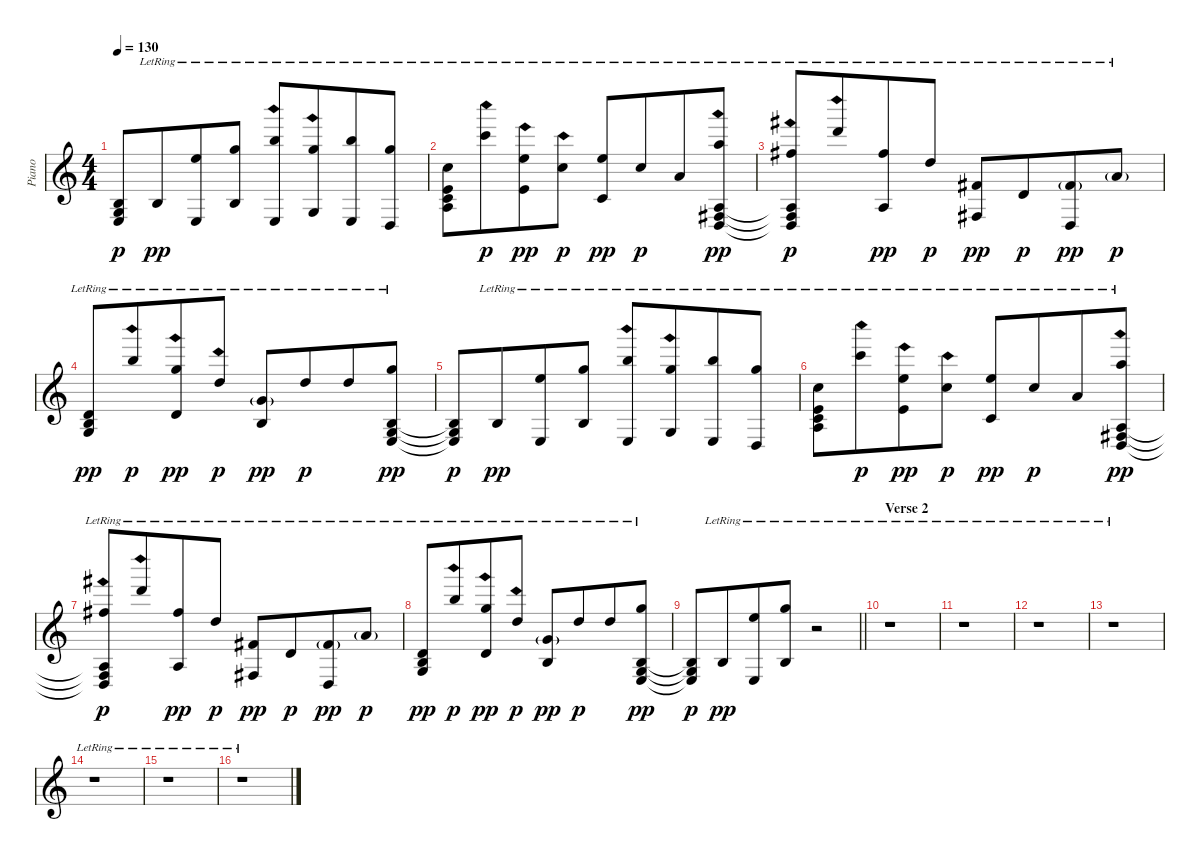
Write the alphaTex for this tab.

\track ("Piano" "Piano") {instrument brightacousticpiano}
\staff {score}
\tuning (E4 B3 G3 D3 A2 E2) {hide}
\ts (4 4)
\tempo 130
\clef g2
\ks aminor
(9.4{t} 10.5{t} 12.6{t}).8{dy p} 9.4{lr}.8{dy pp beam merge} (21.3{lr} 12.6{lr}).8 (20.2{lr} 9.4{lr}).8 (19.1{ph 12 lr} 12.6{lr}).8 (20.2{ph 12 lr} 10.5{lr}).8{beam merge} (19.1{lr} 12.6{lr}).8 (20.2{lr} 10.6{lr}).8 |
(17.3{lr} 14.4{lr} 15.5{lr} 17.6{lr}).8 20.1{ph 12 lr}.8{dy p beam merge} (17.2{ph 12 lr} 14.4{lr}).8{dy pp} 17.3{ph 12 lr}.8{dy p} (17.2{lr} 15.5{lr}).8{dy pp} 17.3{lr}.8{dy p beam merge} 19.4{lr}.8 (17.1{ph 12 lr} 7.4{lr} 9.5{lr} 10.6{lr}).8{dy pp} |
(19.2{ph 12 lr} 7.4{t} 9.5{t} 10.6{t}).8{dy p} 22.1{ph 12 lr}.8{beam merge} (19.2{lr} 7.4{lr}).8{dy pp} 19.3{lr}.8{dy p} (11.3{lr} 9.5{lr}).8{dy pp} 12.4{lr}.8{dy p beam merge} (11.3{g lr} 10.6{lr}).8{dy pp} 14.3{g lr}.8{dy p} |
(12.4{lr} 14.5{lr} 15.6{lr}).8{dy pp} 19.1{ph 12 lr}.8{dy p beam merge} (20.2{ph 12 lr} 12.4{lr}).8{dy pp} 19.3{ph 12 lr}.8{dy p} (12.3{g lr} 14.5{lr}).8{dy pp} 19.3{lr}.8{dy p beam merge} 19.3{lr}.8 (20.2{lr} 9.4{lr} 10.5{lr} 12.6{lr}).8{dy pp} |
(9.4{t} 10.5{t} 12.6{t}).8{dy p} 9.4{lr}.8{dy pp beam merge} (21.3{lr} 12.6{lr}).8 (20.2{lr} 9.4{lr}).8 (19.1{ph 12 lr} 12.6{lr}).8 (20.2{ph 12 lr} 10.5{lr}).8{beam merge} (19.1{lr} 12.6{lr}).8 (20.2{lr} 10.6{lr}).8 |
(17.3{lr} 14.4{lr} 15.5{lr} 17.6{lr}).8 20.1{ph 12 lr}.8{dy p beam merge} (17.2{ph 12 lr} 14.4{lr}).8{dy pp} 17.3{ph 12 lr}.8{dy p} (17.2{lr} 15.5{lr}).8{dy pp} 17.3{lr}.8{dy p beam merge} 19.4{lr}.8 (17.1{ph 12 lr} 7.4{lr} 9.5{lr} 10.6{lr}).8{dy pp} |
(19.2{ph 12 lr} 7.4{t} 9.5{t} 10.6{t}).8{dy p} 22.1{ph 12 lr}.8{beam merge} (19.2{lr} 7.4{lr}).8{dy pp} 19.3{lr}.8{dy p} (11.3{lr} 9.5{lr}).8{dy pp} 12.4{lr}.8{dy p beam merge} (11.3{g lr} 10.6{lr}).8{dy pp} 14.3{g lr}.8{dy p} |
(12.4{lr} 14.5{lr} 15.6{lr}).8{dy pp} 19.1{ph 12 lr}.8{dy p beam merge} (20.2{ph 12 lr} 12.4{lr}).8{dy pp} 19.3{ph 12 lr}.8{dy p} (12.3{g lr} 14.5{lr}).8{dy pp} 19.3{lr}.8{dy p beam merge} 19.3{lr}.8 (20.2{lr} 9.4{lr} 10.5{lr} 12.6{lr}).8{dy pp} |
\barLineRight lightlight
(9.4{t} 10.5{t} 12.6{t}).8{dy p} 9.4{lr}.8{dy pp beam merge} (21.3{lr} 12.6{lr}).8 (20.2{lr} 9.4{lr}).8 r.2 |
\section ("" "Verse 2")
r.1 |
r.1 |
r.1 |
r.1 |
r.1 |
r.1 |
r.1
